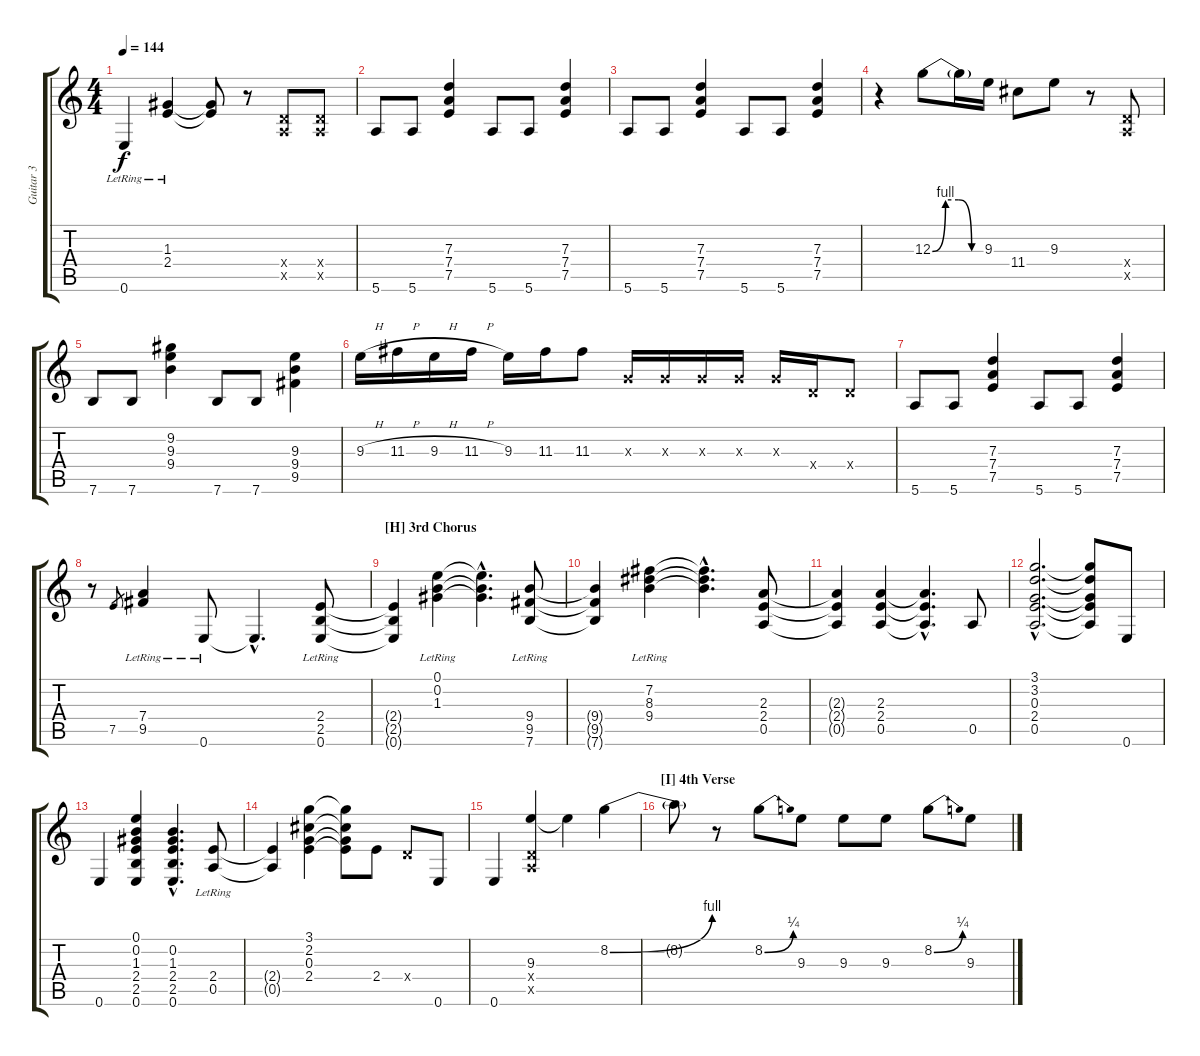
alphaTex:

\track ("Guitar 3" "Guitar 3") {instrument distortionguitar}
\staff {score tabs}
\tuning (E4 B3 G3 D3 A2 E2) {hide}
\ts (4 4)
\tempo 144
\clef g2
\ks c
0.6{lr}.4{dy f} (1.3{lr} 2.4{lr}).4 (1.3{t} 2.4{t}).8 r.8 (0.4{x} 0.5{x}).8 (0.4{x} 0.5{x}).8 |
5.6.8{instrument electricguitarmuted} 5.6.8 (7.3 7.4 7.5).4{instrument distortionguitar} 5.6.8{instrument electricguitarmuted} 5.6.8 (7.3 7.4 7.5).4{instrument distortionguitar} |
5.6.8 5.6.8 (7.3 7.4 7.5).4 5.6.8 5.6.8 (7.3 7.4 7.5).4 |
r.4 12.3{be (custom 0 0 15 4 30 4 45 0 60 0)}.8 12.3{t}.16 9.3.16 11.4.8 9.3.8 r.8 (0.4{x} 0.5{x}).8 |
7.6.8{instrument electricguitarmuted} 7.6.8 (9.2 9.3 9.4).4{instrument distortionguitar} 7.6.8{instrument electricguitarmuted} 7.6.8 (9.3 9.4 9.5).4{instrument distortionguitar} |
9.3{h}.16 11.3{h}.16 9.3{h}.16 11.3{h}.16 9.3.16 11.3.16 11.3.8 0.3{x}.16 0.3{x}.16 0.3{x}.16 0.3{x}.16 0.3{x}.16 0.4{x}.16 0.4{x}.8 |
5.6.8{instrument electricguitarmuted} 5.6.8 (7.3 7.4 7.5).4{instrument distortionguitar} 5.6.8{instrument electricguitarmuted} 5.6.8 (7.3 7.4 7.5).4{instrument distortionguitar} |
r.8 7.5.8{gr} (7.4{lr} 9.5{lr}).4 0.6{lr}.8 0.6{hac t}.4{d} (2.4{lr} 2.5{lr} 0.6{lr}).8 |
\section ("" "[H] 3rd Chorus")
(2.4{t} 2.5{t} 0.6{t}).4 (0.1{lr} 0.2{lr} 1.3{lr}).4 (0.1{hac t} 0.2{hac t} 1.3{hac t}).4{d} (9.4{lr} 9.5{lr} 7.6{lr}).8 |
(9.4{t} 9.5{t} 7.6{t}).4 (7.2{lr} 8.3{lr} 9.4{lr}).4 (7.2{hac t} 8.3{hac t} 9.4{hac t}).4{d} (2.3 2.4 0.5).8 |
(2.3{t} 2.4{t} 0.5{t}).4 (2.3 2.4 0.5).4 (2.3{hac t} 2.4{hac t} 0.5{hac t}).4{d} 0.5.8 |
(3.1{hac} 3.2{hac} 0.3{hac} 2.4{hac} 0.5{hac}).2{d} (3.1{t} 3.2{t} 0.3{t} 2.4{t} 0.5{t}).8 0.6.8 |
0.6.4 (0.1 0.2 1.3 2.4 2.5 0.6).4 (0.2{hac} 1.3{hac} 2.4{hac} 2.5{hac} 0.6{hac}).4{d} (2.4{lr} 0.5{lr}).8 |
(2.4{t} 0.5{t}).4 (3.1 2.2 0.3 2.4).4 (3.1{t} 2.2{t} 0.3{t} 2.4{t}).8 2.4.8 0.4{x}.8 0.6.8 |
0.6.4 (9.3 0.4{x} 0.5{x}).4 9.3{t}.4 8.2{be (bend 0 0 60 4)}.4 |
\section ("" "[I] 4th Verse")
8.2{t}.8 r.8 8.2{be (bend 0 0 60 1)}.8 9.3.8 9.3.8 9.3.8 8.2{be (bend 0 0 60 1)}.8 9.3.8
